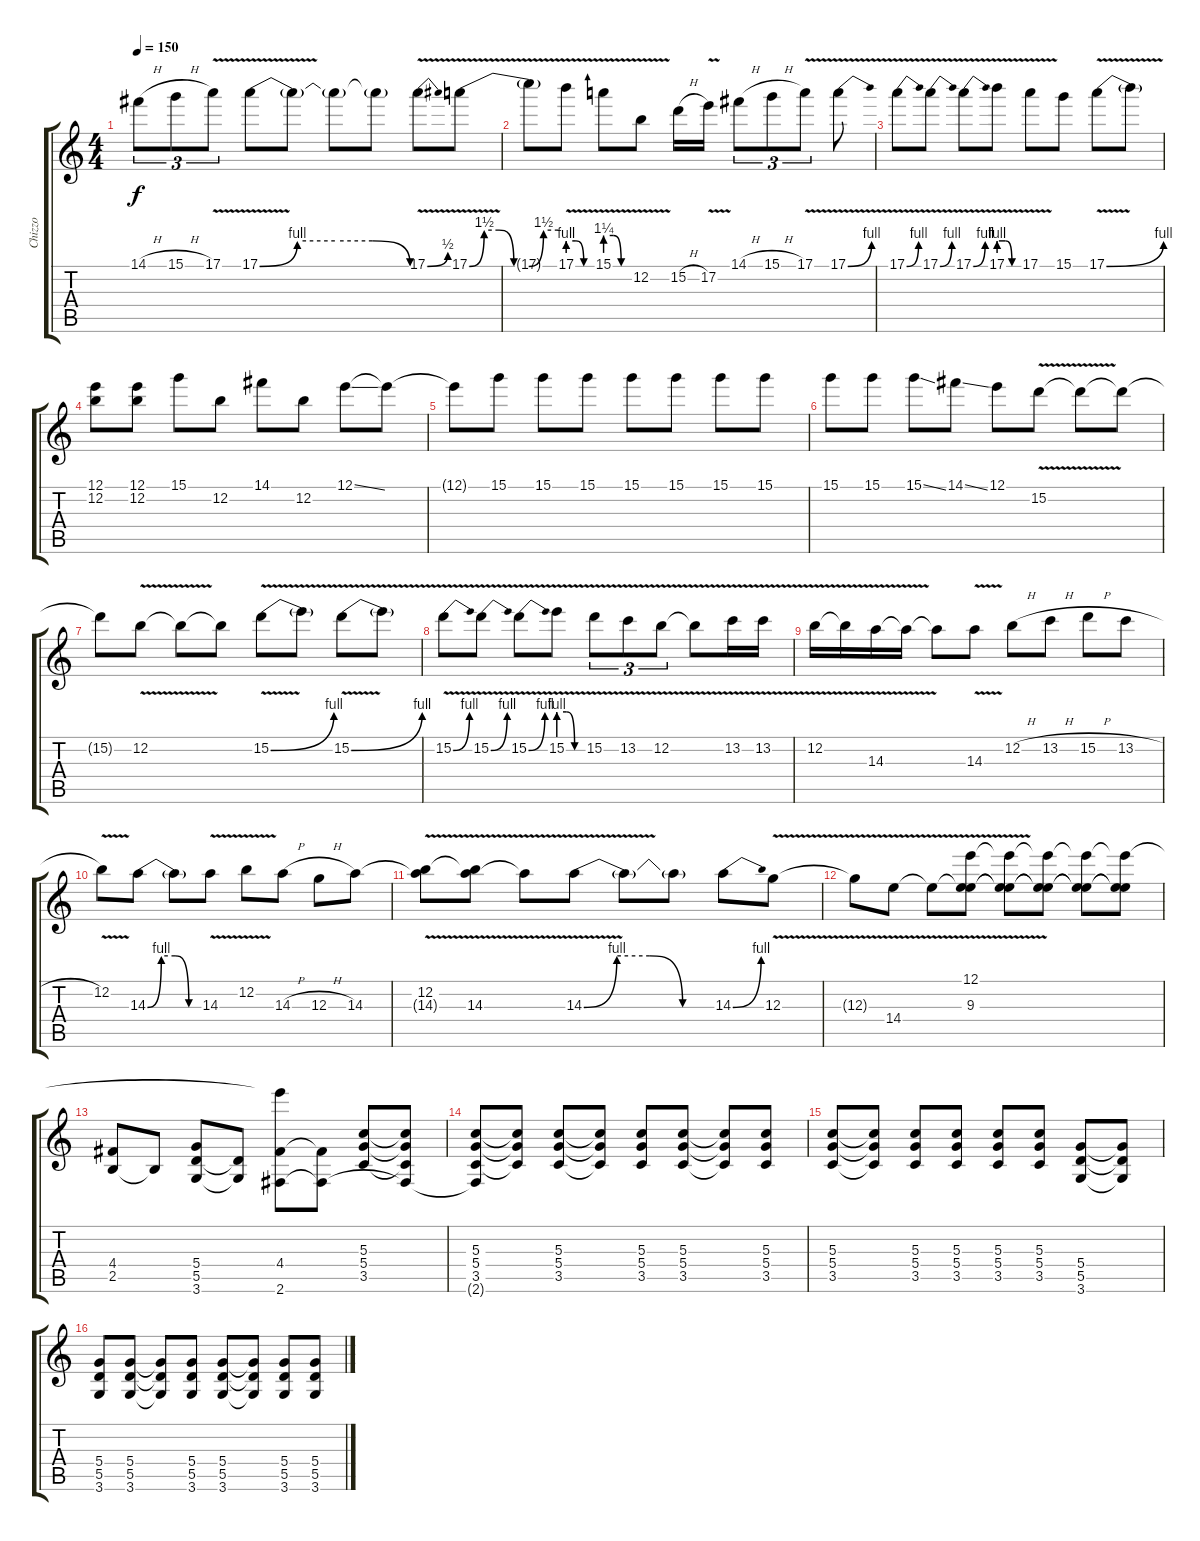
\track ("Chizzo" "Chizzo") {instrument distortionguitar}
\staff {score tabs}
\tuning (E4 B3 G3 D3 A2 E2) {hide}
\ts (4 4)
\tempo 150
\clef g2
\ks c
14.1{h}.8{tu (3 2) dy f} 15.1{h}.8{tu (3 2)} 17.1{v}.8{tu (3 2)} 17.1{be (custom 0 0 15 4 30 4 45 4 60 0) v}.8 17.1{t}.8 17.1{t}.8 17.1{t}.8 17.1{be (bend 0 0 60 2) v}.8 17.1{be (custom 0 0 10 6 20 6 30 0 40 0 50 6 60 6) v}.8 |
17.1{t}.8 17.1{be (custom 0 4 20 4 40 0 60 0) v}.8 15.1{be (custom 0 5 20 5 40 0 60 0) v}.8 12.2{v}.8 15.2{h}.16 17.2{v}.16 14.1{h}.8{tu (3 2)} 15.1{h}.8{tu (3 2)} 17.1{v}.8{tu (3 2)} 17.1{be (bend 0 0 60 4) v}.8 |
17.1{be (bend 0 0 60 4) v}.8 17.1{be (bend 0 0 60 4) v}.8 17.1{be (bend 0 0 60 4) v}.8 17.1{be (custom 0 4 20 4 40 0 60 0) v}.8 17.1{v}.8 15.1.8 17.1{be (bend 0 0 60 4) v}.8 17.1{t}.8 |
(12.1 12.2).8 (12.1 12.2).8 15.1.8 12.2.8 14.1.8 12.2.8 12.1{ss}.8 12.1{t}.8 |
12.1{t}.8 15.1.8 15.1.8 15.1.8 15.1.8 15.1.8 15.1.8 15.1.8 |
15.1.8 15.1.8 15.1{ss}.8 14.1{ss}.8 12.1.8 15.2{v}.8 15.2{t}.8 15.2{t}.8 |
15.2{t}.8 12.2{v}.8 12.2{t}.8 12.2{t}.8 15.2{be (bend 0 0 60 4) v}.8 15.2{t}.8 15.2{be (bend 0 0 60 4) v}.8 15.2{t}.8 |
15.2{be (bend 0 0 60 4) v}.8 15.2{be (bend 0 0 60 4) v}.8 15.2{be (bend 0 0 60 4) v}.8 15.2{be (custom 0 4 20 4 40 0 60 0) v}.8 15.2{v}.8{tu (3 2)} 13.2{v}.8{tu (3 2)} 12.2{v}.8{tu (3 2)} 12.2{t}.8 13.2{v}.16 13.2{v}.16 |
12.2{v}.16 12.2{t}.16 14.3{v}.16 14.3{t}.16 14.3{t}.8 14.3{v}.8 12.2{h}.8 13.2{h}.8 15.2{h}.8 13.2{h}.8 |
12.2{v}.8 14.3{be (custom 0 0 15 4 30 4 45 0 60 0)}.8 14.3{t}.8 14.3{v}.8 12.2{v}.8 14.3{h}.8 12.3{h}.8 14.3.8 |
(12.2{v} 14.3{t}).8 (12.2{t} 14.3{v}).8 14.3{t}.8 14.3{be (custom 0 0 15 4 30 4 45 0 60 0) v}.8 14.3{t}.8 14.3{t}.8 14.3{be (bend 0 0 60 4)}.8 12.3{v}.8 |
12.3{t}.8 14.4{v}.8 14.4{t}.8 (12.1 9.3{v} 14.4{t}).8 (12.1{t} 9.3{t} 14.4{t}).8 (12.1{t} 9.3{t} 14.4{t}).8 (12.1{t} 9.3{t} 14.4{t}).8 (12.1{t} 9.3{t} 14.4{t}).8 |
(4.4 2.5).8 2.5{t}.8 (5.4 5.5 3.6).8 (5.5{t} 3.6{t}).8 (12.1{t} 4.4 2.6).8 (4.4{t} 2.6{t}).8 (5.3 5.4 3.5).8 (5.3{t} 5.4{t} 3.5{t} 2.6{t}).8 |
(5.3 5.4 3.5 2.6{t}).8 (5.3{t} 5.4{t} 3.5{t}).8 (5.3 5.4 3.5).8 (5.3{t} 5.4{t} 3.5{t}).8 (5.3 5.4 3.5).8 (5.3 5.4 3.5).8 (5.3{t} 5.4{t} 3.5{t}).8 (5.3 5.4 3.5).8 |
(5.3 5.4 3.5).8 (5.3{t} 5.4{t} 3.5{t}).8 (5.3 5.4 3.5).8 (5.3 5.4 3.5).8 (5.3 5.4 3.5).8 (5.3 5.4 3.5).8 (5.4 5.5 3.6).8 (5.4{t} 5.5{t} 3.6{t}).8 |
(5.4 5.5 3.6).8 (5.4 5.5 3.6).8 (5.4{t} 5.5{t} 3.6{t}).8 (5.4 5.5 3.6).8 (5.4 5.5 3.6).8 (5.4{t} 5.5{t} 3.6{t}).8 (5.4 5.5 3.6).8 (5.4 5.5 3.6).8
